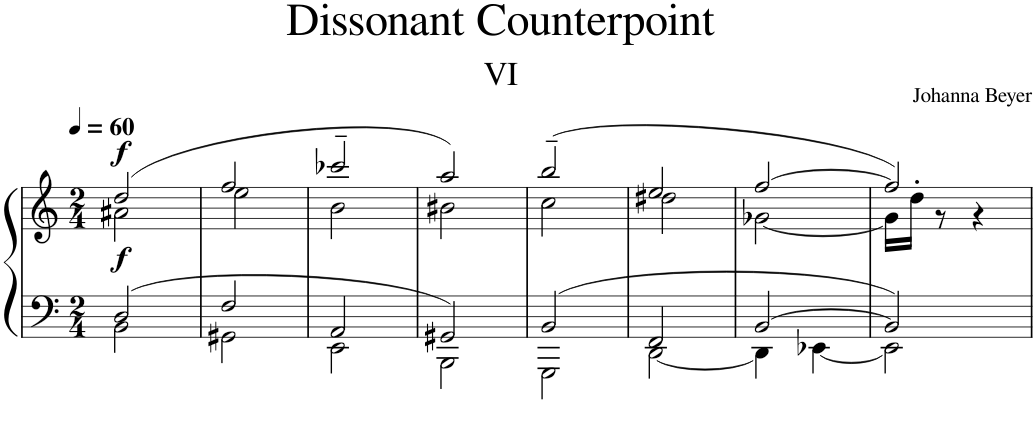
**kern	**kern	**dynam
*part1	*part1	*part1
*staff2	*staff1	*staff1/2
*I"Piano	*	*
*I'Pno.	*	*
*clefF4	*clefG2	*
*k[]	*k[]	*
*M2/4	*M2/4	*
*MM60	*MM60	*
=1	=1	=1
*^	*^	*
!	!	!	!	!LO:DY:a
!	!	!	!	!LO:DY:n=1:b
2D/	2BB\	(2dd/	2a#X\	f f
=2	=2	=2	=2	=2
2F/	2GG#X\	2ff/	2ee\	.
=3	=3	=3	=3	=3
2AA/	2EE\	2ccc-X~/	2b\	.
=4	=4	=4	=4	=4
2GG#X/	2BBB\	2aa/)	2b#X\	.
=5	=5	=5	=5	=5
2BB/	2GGG\	(2bb~/	2cc\	.
=6	=6	=6	=6	=6
2FF/	[2DD\	2ee/	2dd#X\	.
=7	=7	=7	=7	=7
[2BB/	4DD\]	[2ff/	[2g-X\	.
.	[4EE-X\	.	.	.
=8	=8	=8	=8	=8
2BB/]	2EE-\]	2ff/])	16g-\LL]	.
.	.	.	16dd'>\JJ	.
.	.	.	8r	.
.	.	.	4r	.
*v	*v	*	*	*
*	*v	*v	*
=	=	=
*-	*-	*-
